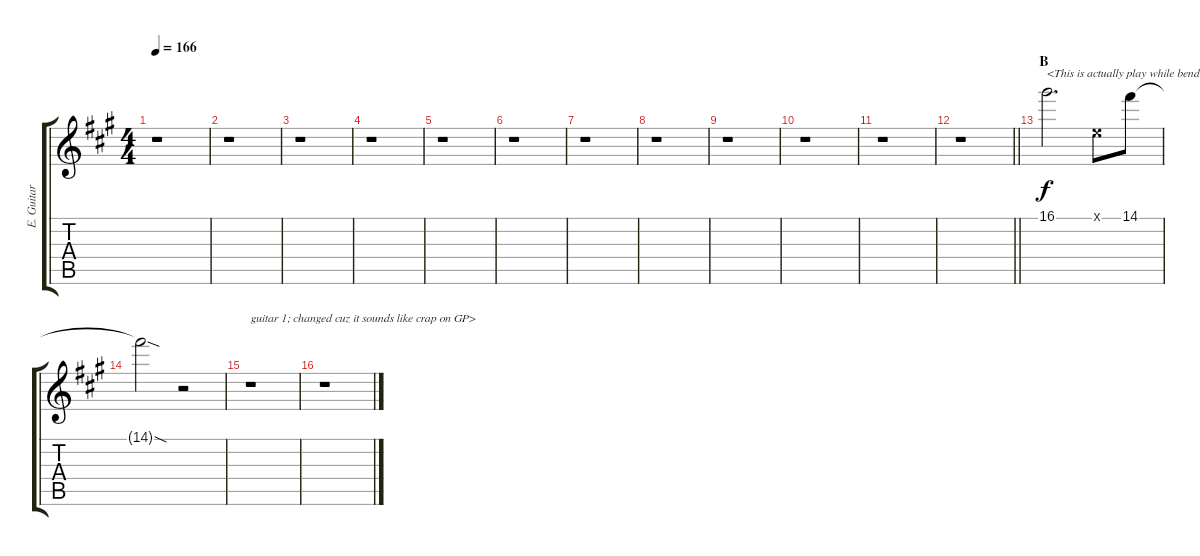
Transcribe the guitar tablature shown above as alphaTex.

\track ("E. Guitar IV" "E. Guitar ") {instrument overdrivenguitar}
\staff {score tabs}
\tuning (E4 B3 G3 D3 A2 E2) {hide}
\ts (4 4)
\tempo 166
\clef g2
\ks a
r.1{dy f} |
r.1 |
r.1 |
r.1 |
r.1 |
r.1 |
r.1 |
r.1 |
r.1 |
r.1 |
r.1 |
\barLineRight lightlight
r.1 |
\section ("" "B")
16.1.2{d txt "<This is actually play while bending the 19 on"} 0.1{x}.8 14.1.8 |
14.1{sod t}.2 r.2 |
r.1{txt "guitar 1; changed cuz it sounds like crap on GP>"} |
r.1
